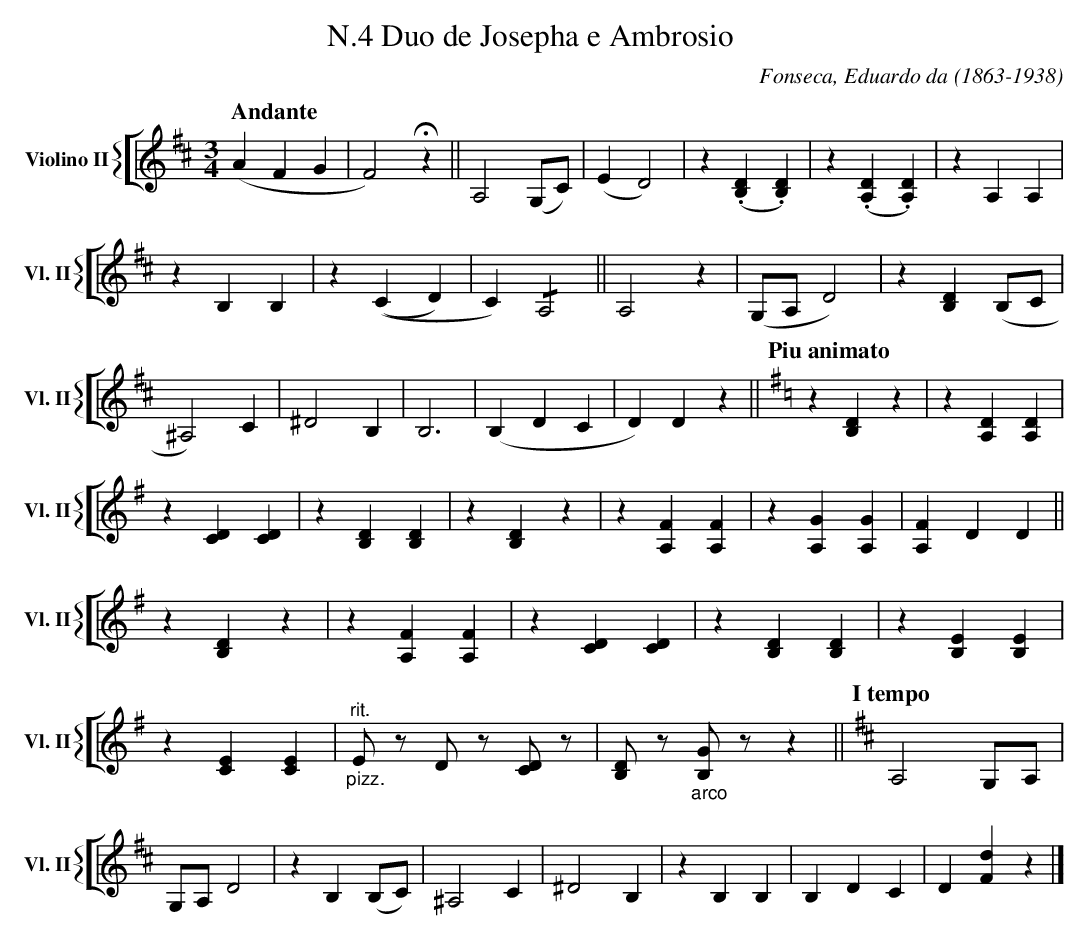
X:1
T:N.4 Duo de Josepha e Ambrosio
C:Fonseca, Eduardo da (1863-1938)
M:3/4
L:1/4
K:D
V: 3 clef=treble name="Violino II" sname="Vl. II"
%%staves [{ 3 }]
[Q:"Andante"] (AFG|F2)!fermata!z || A,2 (G,/C/) | (ED2) | z(.[B,D].[B,D]) | z(.[A,D].[A,D]) | \
   zA,A, | zB,B, | z((CD)|C)!/!A,2 || A,2z | (G,/A,/D2) | z [B,D] (B,/C/| ^A,2)C | ^D2B, | B,3 | \
   (B,DC|D)Dz || \
[Q:"Piu animato"][K:G] z[B,D]z |  z[A,D][A,D] | z[CD][CD] | z[B,D][B,D] |  z[B,D]z | z[A,F][A,F] | z[A,G][A,G] | \
   [A,F]DD || z[B,D]z | z[A,F][A,F] | z[CD][CD] | z[B,D][B,D] | z[B,E][B,E] | \
   z[CE][CE] | "_pizz." "^rit." E/z/ D/z/ [CD]/z/ | [B,D]/z/ "_arco" [B,G]/z/ z || \
[Q:"I tempo"][K:D] A,2 G,/A,/ | G,/A,/D2 | z B, (B,/C/) | ^A,2C | ^D2B, | zB,B, | B,DC | D [Fd] z |] \
